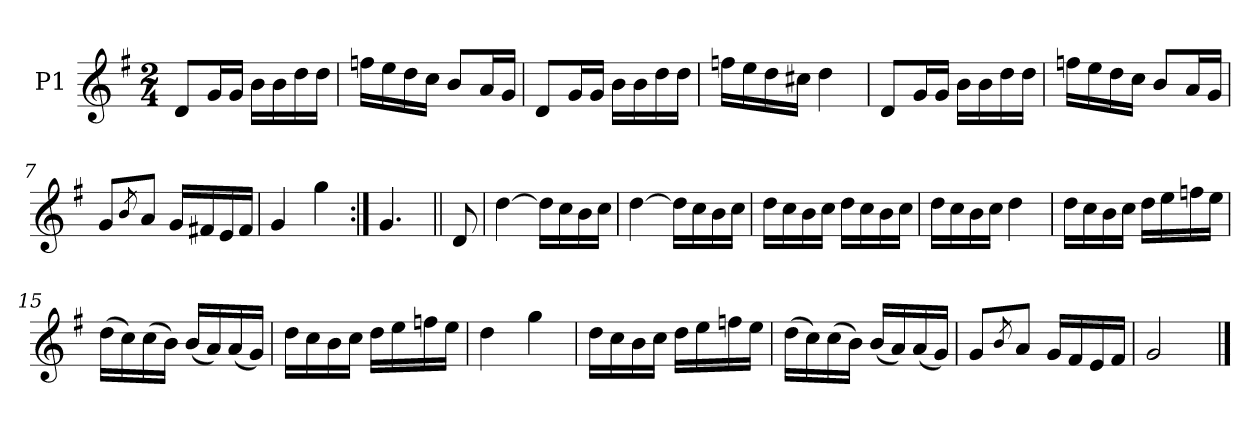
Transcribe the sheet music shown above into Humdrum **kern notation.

**kern
*part1
*staff1
*I"P1
*clefG2
*k[f#]
*G:
*M2/4
=1
8dL
16gL
16gJJ
16bLL
16b
16dd
16ddJJ
=2
16ffnLL
16ee
16dd
16ccJJ
8bL
16aL
16gJJ
=3
8dL
16gL
16gJJ
16bLL
16b
16dd
16ddJJ
=4
16ffnLL
16ee
16dd
16cc#XJJ
4dd
=5
8dL
16gL
16gJJ
16bLL
16b
16dd
16ddJJ
=6
16ffnLL
16ee
16dd
16ccJJ
8bL
16aL
16gJJ
=7
8gL
8qb/
8aJ
16gLL
16f#X
16e
16f#JJ
=8
4g
4gg
=:|!
4.g
=9||
8d
=10
[4dd
16ddLL]
16cc
16b
16ccJJ
=11
[4dd
16ddLL]
16cc
16b
16ccJJ
=12
16ddLL
16cc
16b
16ccJJ
16ddLL
16cc
16b
16ccJJ
=13
16ddLL
16cc
16b
16ccJJ
4dd
=14
16ddLL
16cc
16b
16ccJJ
16ddLL
16ee
16ffn
16eeJJ
=15
(16ddLL
16cc)
(16cc
16bJJ)
(16bLL
16a)
(16a
16gJJ)
=16
16ddLL
16cc
16b
16ccJJ
16ddLL
16ee
16ffn
16eeJJ
=17
4dd
4gg
=18
16ddLL
16cc
16b
16ccJJ
16ddLL
16ee
16ffn
16eeJJ
=19
(16ddLL
16cc)
(16cc
16bJJ)
(16bLL
16a)
(16a
16gJJ)
=20
8gL
8qb/
8aJ
16gLL
16f#
16e
16f#JJ
=21
2g
==
*-
